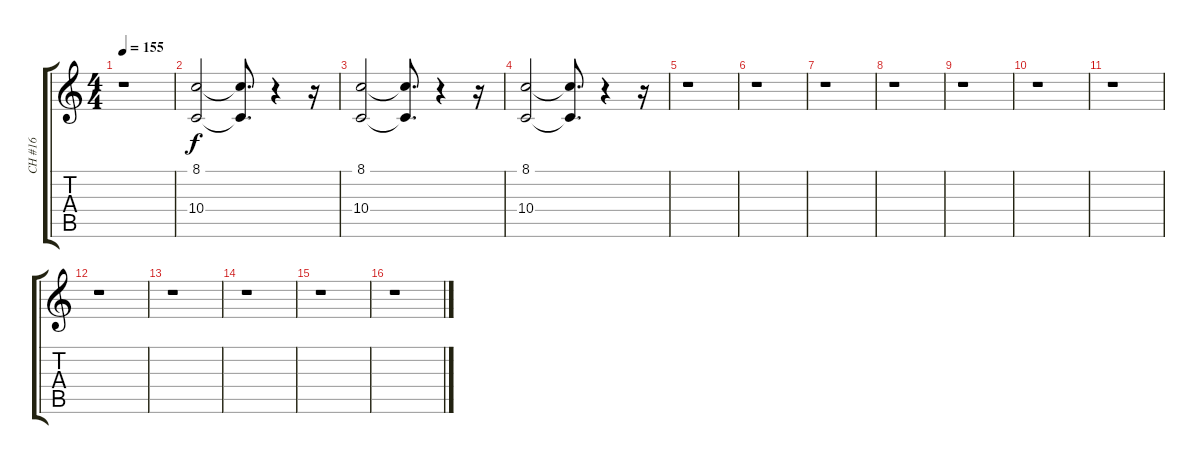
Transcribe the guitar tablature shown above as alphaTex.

\track ("CH #16" "CH #16") {instrument orchestrahit}
\staff {score tabs}
\tuning (E4 B3 G3 D3 A2 E2) {hide}
\ts (4 4)
\tempo 155
\clef g2
\ks c
r.1{dy f} |
(8.1 10.4).2{volume 12 balance 8 instrument orchestrahit} (8.1{t} 10.4{t}).8{d} r.4 r.16 |
(8.1 10.4).2 (8.1{t} 10.4{t}).8{d} r.4 r.16 |
(8.1 10.4).2 (8.1{t} 10.4{t}).8{d} r.4 r.16 |
r.1 |
r.1 |
r.1 |
r.1 |
r.1 |
r.1 |
r.1 |
r.1 |
r.1 |
r.1 |
r.1 |
r.1
